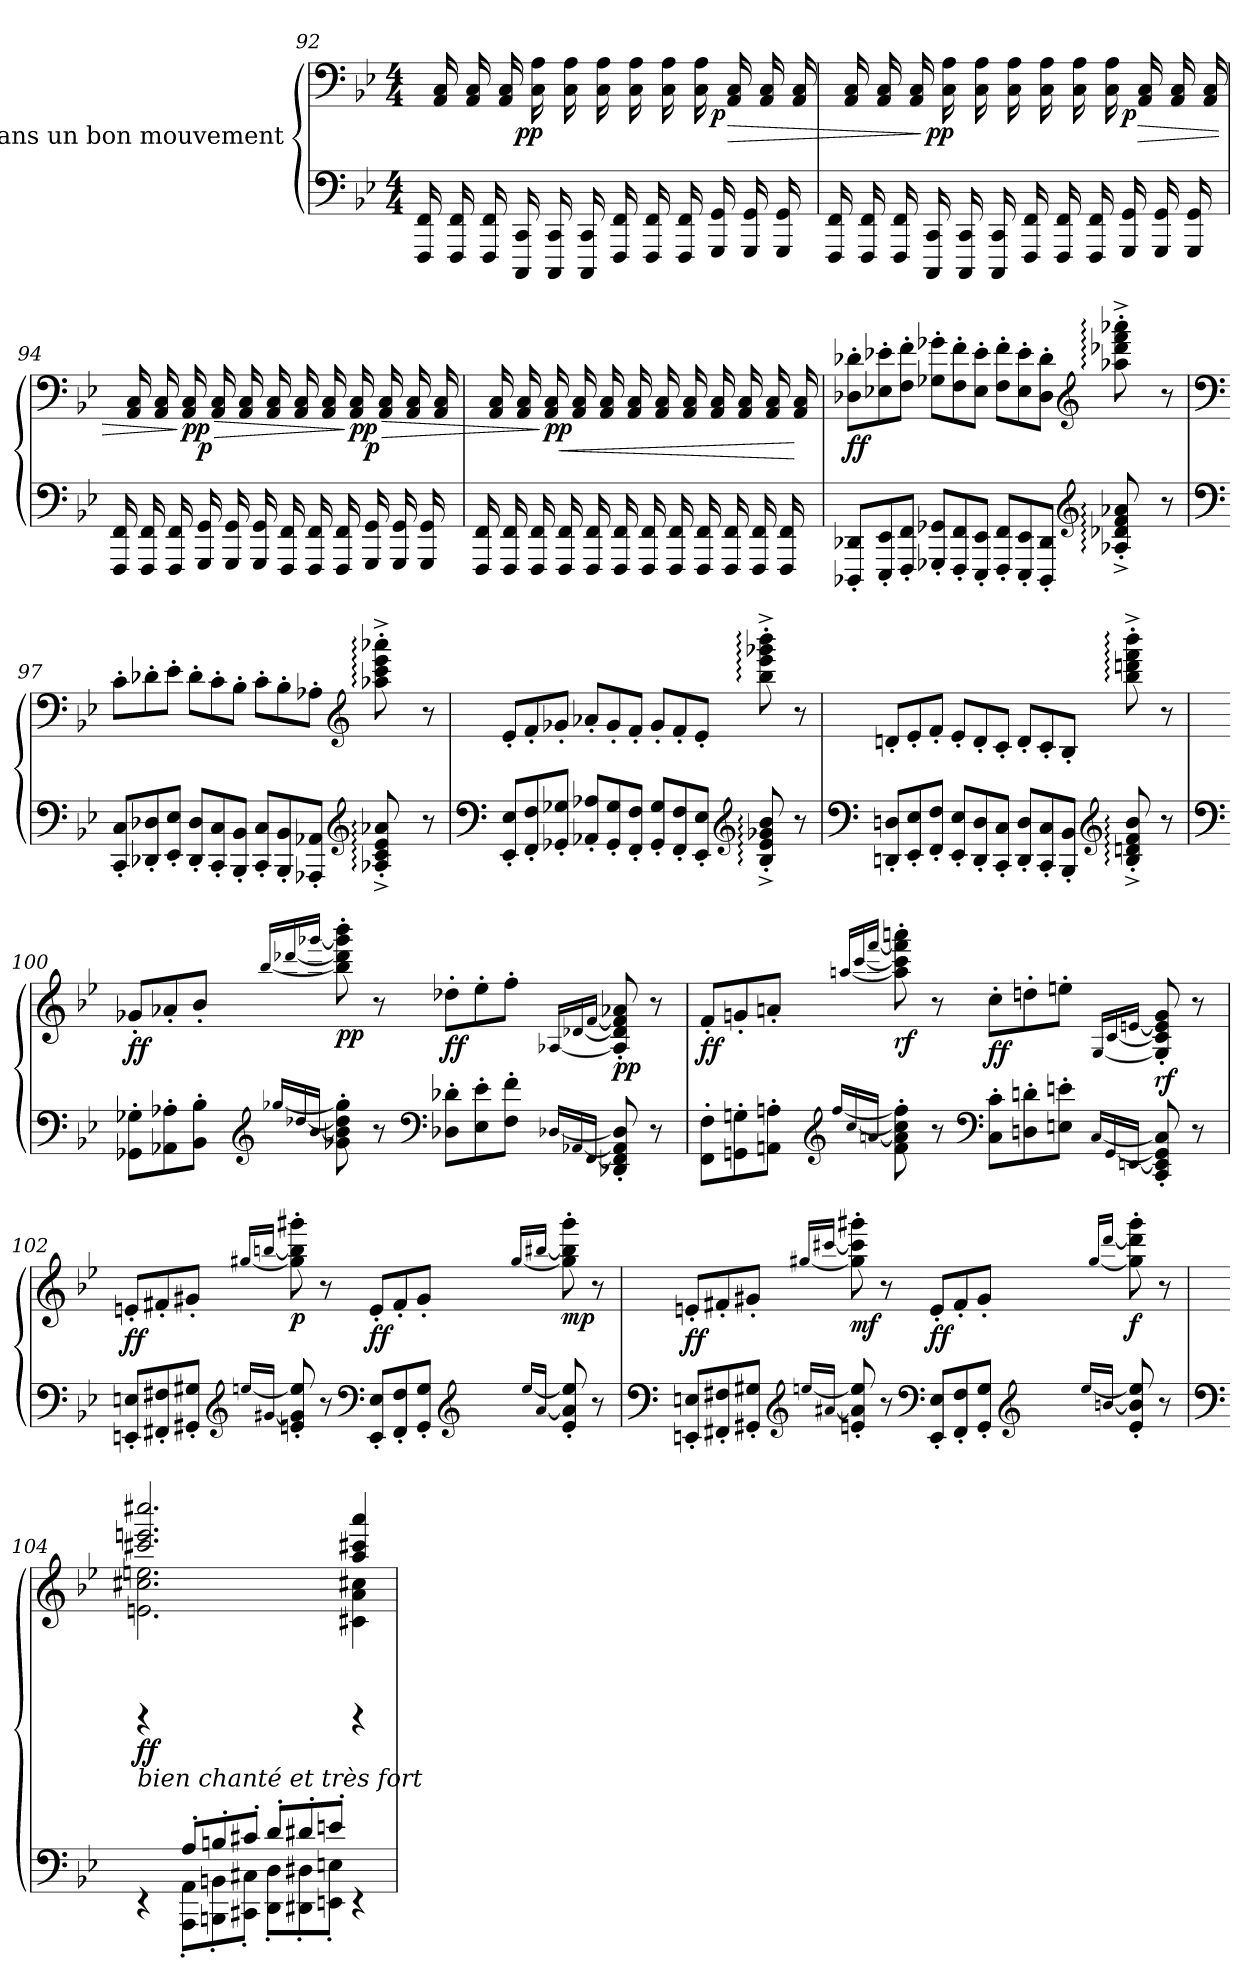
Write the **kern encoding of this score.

**kern	**kern	**dynam
*part1	*part1	*part1
*staff2	*staff1	*staff1/2
*I"Dans un bon mouvement	*	*
*clefF4	*clefF4	*
*k[b-e-]	*k[b-e-]	*
*M4/4	*M4/4	*
*Xtuplet	*Xtuplet	*
=92	=92	=92
24FFF/ 24FF/	24ryy	.
24ryy	24AA/ 24C/	.
24FFF/ 24FF/	24ryy	.
24ryy	24AA/ 24C/	.
24FFF/ 24FF/	24ryy	.
24ryy	24AA/ 24C/	.
!	!	!LO:DY:b
24CCC/ 24CC/	24ryy	pp
24ryy	24C\ 24A\	.
24CCC/ 24CC/	24ryy	.
24ryy	24C\ 24A\	.
24CCC/ 24CC/	24ryy	.
24ryy	24C\ 24A\	.
24FFF/ 24FF/	24ryy	.
24ryy	24C\ 24A\	.
24FFF/ 24FF/	24ryy	.
24ryy	24C\ 24A\	.
24FFF/ 24FF/	24ryy	.
24ryy	24C\ 24A\	.
!	!	!LO:HP:b
!	!	!LO:DY:n=1:b
24GGG/ 24GG/	24ryy	> p
24ryy	24AA/ 24C/	.
24GGG/ 24GG/	24ryy	.
24ryy	24AA/ 24C/	.
24GGG/ 24GG/	24ryy	.
24ryy	24AA/ 24C/	.
!!LO:LB:g=z
=93	=93	=93
24FFF/ 24FF/	24ryy	.
24ryy	24AA/ 24C/	.
24FFF/ 24FF/	24ryy	.
24ryy	24AA/ 24C/	.
24FFF/ 24FF/	24ryy	.
24ryy	24AA/ 24C/	.
!	!	!LO:DY:n=1:b
24CCC/ 24CC/	24ryy	] pp
24ryy	24C\ 24A\	.
24CCC/ 24CC/	24ryy	.
24ryy	24C\ 24A\	.
24CCC/ 24CC/	24ryy	.
24ryy	24C\ 24A\	.
24FFF/ 24FF/	24ryy	.
24ryy	24C\ 24A\	.
24FFF/ 24FF/	24ryy	.
24ryy	24C\ 24A\	.
24FFF/ 24FF/	24ryy	.
24ryy	24C\ 24A\	.
!	!	!LO:DY:n=2:b
24GGG/ 24GG/	24ryy	p
!	!	!LO:HP:b
24ryy	24AA/ 24C/	>
24GGG/ 24GG/	24ryy	.
24ryy	24AA/ 24C/	.
24GGG/ 24GG/	24ryy	.
24ryy	24AA/ 24C/	.
=94	=94	=94
24FFF/ 24FF/	24ryy	.
24ryy	24AA/ 24C/	.
24FFF/ 24FF/	24ryy	.
24ryy	24AA/ 24C/	.
24FFF/ 24FF/	24ryy	.
!	!	!LO:DY:n=1:b
24ryy	24AA/ 24C/	] pp
!	!	!LO:HP:b
!	!	!LO:DY:n=2:b
24GGG/ 24GG/	24ryy	> p
24ryy	24AA/ 24C/	.
24GGG/ 24GG/	24ryy	.
24ryy	24AA/ 24C/	.
24GGG/ 24GG/	24ryy	.
24ryy	24AA/ 24C/	.
24FFF/ 24FF/	24ryy	.
24ryy	24AA/ 24C/	.
24FFF/ 24FF/	24ryy	.
24ryy	24AA/ 24C/	.
24FFF/ 24FF/	24ryy	.
!	!	!LO:DY:n=3:b
24ryy	24AA/ 24C/	] pp
!	!	!LO:HP:b
!	!	!LO:DY:n=4:b
24GGG/ 24GG/	24ryy	> p
24ryy	24AA/ 24C/	.
24GGG/ 24GG/	24ryy	.
24ryy	24AA/ 24C/	.
24GGG/ 24GG/	24ryy	.
24ryy	24AA/ 24C/	.
!!LO:LB:g=z
=95	=95	=95
24FFF/ 24FF/	24ryy	.
24ryy	24AA/ 24C/	.
24FFF/ 24FF/	24ryy	.
24ryy	24AA/ 24C/	.
24FFF/ 24FF/	24ryy	.
!	!	!LO:DY:n=1:b
24ryy	24AA/ 24C/	] pp
!	!	!LO:HP:b
24FFF/ 24FF/	24ryy	<
24ryy	24AA/ 24C/	.
24FFF/ 24FF/	24ryy	.
24ryy	24AA/ 24C/	.
24FFF/ 24FF/	24ryy	.
24ryy	24AA/ 24C/	.
24FFF/ 24FF/	24ryy	.
24ryy	24AA/ 24C/	.
24FFF/ 24FF/	24ryy	.
24ryy	24AA/ 24C/	.
24FFF/ 24FF/	24ryy	.
24ryy	24AA/ 24C/	.
24FFF/ 24FF/	24ryy	.
24ryy	24AA/ 24C/	.
24FFF/ 24FF/	24ryy	.
24ryy	24AA/ 24C/	.
24FFF/ 24FF/	24ryy	.
24ryy	24AA/ 24C/	[
=96	=96	=96
!	!	!LO:DY:b
12DDD-X/' 12DD-X/'L	12D-X\' 12d-X\'L	ff
12EEE-/' 12EE-/'	12E-X\' 12e-X\'	.
12FFF/' 12FF/'J	12F\' 12f\'J	.
12GGG-X/' 12GG-X/'L	12G-X\' 12g-X\'L	.
12FFF/' 12FF/'	12F\' 12f\'	.
12EEE-/' 12EE-/'J	12E-\' 12e-\'J	.
12FFF/' 12FF/'L	12F\' 12f\'L	.
12EEE-/' 12EE-/'	12E-\' 12e-\'	.
12DDD-/' 12DD-/'J	12D-\' 12d-\'J	.
*clefG2	*clefG2	*
!	!	!LO:DY:b=2
!	!	!LO:DY:n=1:b
8A-X/:'^ 8d-X/:'^ 8f/:'^ 8a-X/:'^	8aa-X\:'^ 8ddd-X\:'^ 8fff\:'^ 8aaa-X\:'^	rf rf
8r	8r	.
!!LO:PB:g=z
=97	=97	=97
*clefF4	*clefF4	*
12CC/' 12C/'L	12c'\L	.
12DD-X/' 12D-X/'	12d-X'\	.
12EE-/' 12E-/'J	12e-'\J	.
12DD-/' 12D-/'L	12d-'\L	.
12CC/' 12C/'	12c'\	.
12BBB-/' 12BB-/'J	12B-'\J	.
12CC/' 12C/'L	12c'\L	.
12BBB-/' 12BB-/'	12B-'\	.
12AAA-X/' 12AA-X/'J	12A-X'\J	.
*clefG2	*clefG2	*
!	!	!LO:DY:b=2
!	!	!LO:DY:n=1:b
8A-X/:'^ 8c/:'^ 8e-/:'^ 8a-X/:'^	8aa-X\:'^ 8ccc\:'^ 8eee-\:'^ 8aaa-X\:'^	rf rf
8r	8r	.
=98	=98	=98
*clefF4	*	*
12EE-/' 12E-/'L	12e-'/L	.
12FF/' 12F/'	12f'/	.
12GG-X/' 12G-X/'J	12g-X'/J	.
12AA-X/' 12A-X/'L	12a-X'/L	.
12GG-/' 12G-/'	12g-'/	.
12FF/' 12F/'J	12f'/J	.
12GG-/' 12G-/'L	12g-'/L	.
12FF/' 12F/'	12f'/	.
12EE-/' 12E-/'J	12e-'/J	.
*clefG2	*	*
!	!	!LO:DY:b=2
!	!	!LO:DY:n=1:b
8B-/:'^ 8e-/:'^ 8g-X/:'^ 8b-/:'^	8bb-\:'^ 8eee-\:'^ 8ggg-X\:'^ 8bbb-\:'^	rf rf
8r	8r	.
=99	=99	=99
*clefF4	*	*
12DDn/' 12Dn/'L	12dn'/L	.
12EE-/' 12E-/'	12e-'/	.
12FF/' 12F/'J	12f'/J	.
12EE-/' 12E-/'L	12e-'/L	.
12DD/' 12D/'	12d'/	.
12CC/' 12C/'J	12c'/J	.
12DD/' 12D/'L	12d'/L	.
12CC/' 12C/'	12c'/	.
12BBB-/' 12BB-/'J	12B-'/J	.
*clefG2	*	*
!	!	!LO:DY:b=2
!	!	!LO:DY:n=1:b
8B-/:'^ 8dn/:'^ 8f/:'^ 8b-/:'^	8bb-\:'^ 8dddn\:'^ 8fff\:'^ 8bbb-\:'^	rf rf
8r	8r	.
!!LO:LB:g=z
=100	=100	=100
*clefF4	*	*
!	!	!LO:DY:b
12GG-X\' 12G-X\'L	12g-X'/L	ff
12AA-X\' 12A-X\'	12a-X'/	.
12BB-\' 12B-\'J	12b-'/J	.
*clefG2	*	*
[16qgg-X/LL	[16qbb-/LL	.
[16qdd-X/	[16qddd-X/	.
[16qb-/JJ	[16qggg-X/JJ	.
!	!	!LO:DY:b
8g-X\' 8b-\]' 8dd-\]' 8gg-\]'	8bb-\]' 8ddd-\]' 8ggg-\]' 8bbb-\'	pp
8r	8r	.
*clefF4	*	*
!	!	!LO:DY:b
12D-X\' 12d-X\'L	12dd-X'\L	ff
12E-\' 12e-\'	12ee-'\	.
12F\' 12f\'J	12ff'\J	.
[16qD-X/LL	[16qA-X/LL	.
[16qAA-X/	[16qd-X/	.
[16qFF/JJ	[16qf/JJ	.
!	!	!LO:DY:b
8DD-X/' 8FF/]' 8AA-/]' 8D-/]'	8A-/]' 8d-/]' 8f/]' 8a-X/'	pp
8r	8r	.
=101	=101	=101
!	!	!LO:DY:b
12FF\' 12F\'L	12f'/L	ff
12GGn\' 12Gn\'	12gn'/	.
12AAn\' 12An\'J	12an'/J	.
*clefG2	*	*
[16qff/LL	[16qaan/LL	.
[16qcc/	[16qccc/	.
[16qan/JJ	[16qfff/JJ	.
!	!	!LO:DY:b
8f\' 8a\]' 8cc\]' 8ff\]'	8aa\]' 8ccc\]' 8fff\]' 8aaan\'	rf
8r	8r	.
*clefF4	*	*
!	!	!LO:DY:b
12C\' 12c\'L	12cc'\L	ff
12Dn\' 12dn\'	12ddn'\	.
12En\' 12en\'J	12een'\J	.
[16qC/LL	[16qG/LL	.
[16qGG/	[16qc/	.
[16qEEn/JJ	[16qen/JJ	.
!	!	!LO:DY:b
8CC/' 8EE/]' 8GG/]' 8C/]'	8G/]' 8c/]' 8e/]' 8g/'	rf
8r	8r	.
!!LO:LB:g=z
=102	=102	=102
!	!	!LO:DY:b
12EEn/' 12En/'L	12en'/L	ff
12FF#X/' 12F#X/'	12f#X'/	.
12GG#X/' 12G#X/'J	12g#X'/J	.
*clefG2	*	*
[16qeen/LL	[16qgg#X/LL	.
[16qg#X/JJ	[16qbbn/JJ	.
!	!	!LO:DY:b
8en/' 8g#/]' 8ee/]'	8gg#\]' 8bb\]' 8ggg#X\'	p
8r	8r	.
*clefF4	*	*
!	!	!LO:DY:b
12EE/' 12E/'L	12e'/L	ff
12FF#/' 12F#/'	12f#'/	.
12GG#/' 12G#/'J	12g#'/J	.
*clefG2	*	*
[16qee/LL	[16qgg#/LL	.
[16qa/JJ	[16qbb#X/JJ	.
!	!	!LO:DY:b
8e/' 8a/]' 8ee/]'	8gg#\]' 8bb#\]' 8ggg#\'	mp
8r	8r	.
=103	=103	=103
*clefF4	*	*
!	!	!LO:DY:b
12EEn/' 12En/'L	12en'/L	ff
12FF#X/' 12F#X/'	12f#X'/	.
12GG#X/' 12G#X/'J	12g#X'/J	.
*clefG2	*	*
[16qeen/LL	[16qgg#X/LL	.
[16qa#X/JJ	[16qccc#X/JJ	.
!	!	!LO:DY:b
8en/' 8a#/]' 8ee/]'	8gg#\]' 8ccc#\]' 8ggg#X\'	mf
8r	8r	.
*clefF4	*	*
!	!	!LO:DY:b
12EE/' 12E/'L	12e'/L	ff
12FF#/' 12F#/'	12f#'/	.
12GG#/' 12G#/'J	12g#'/J	.
*clefG2	*	*
[16qee/LL	[16qgg#/LL	.
[16qbn/JJ	[16qddd/JJ	.
!	!	!LO:DY:b
8e/' 8b/]' 8ee/]'	8gg#\]' 8ddd\]' 8ggg#\'	f
8r	8r	.
!!LO:LB:g=z
=104	=104	=104
*clefF4	*	*
*^	*^	*
*	*	*	*^	*
!LO:TX:a:i:t=bien chanté et très fort	!	!	!	!	!
!	!	!	!	!	!LO:DY:b
4ryy	4rEE	2.ccc#X/ 2.eeen/ 2.cccc#X/	4rFFF	2.en\ 2.cc#X\ 2.een\	ff
12A'/L	12AAA\' 12AA\'L	.	2ryy	.	.
12Bn'/	12BBBn\' 12BBn\'	.	.	.	.
12c#X'/J	12CC#X\' 12C#X\'J	.	.	.	.
12d'/L	12DD\' 12D\'L	.	.	.	.
12d#X'/	12DD#X\' 12D#X\'	.	.	.	.
12en'/J	12EEn\' 12En\'J	.	.	.	.
4ryy	4rEE	4aa/ 4ccc#X/ 4aaa/	4rFFF	4c#X\ 4a\ 4cc#X\	.
*v	*v	*	*	*	*
*	*v	*v	*v	*
=	=	=
*-	*-	*-
